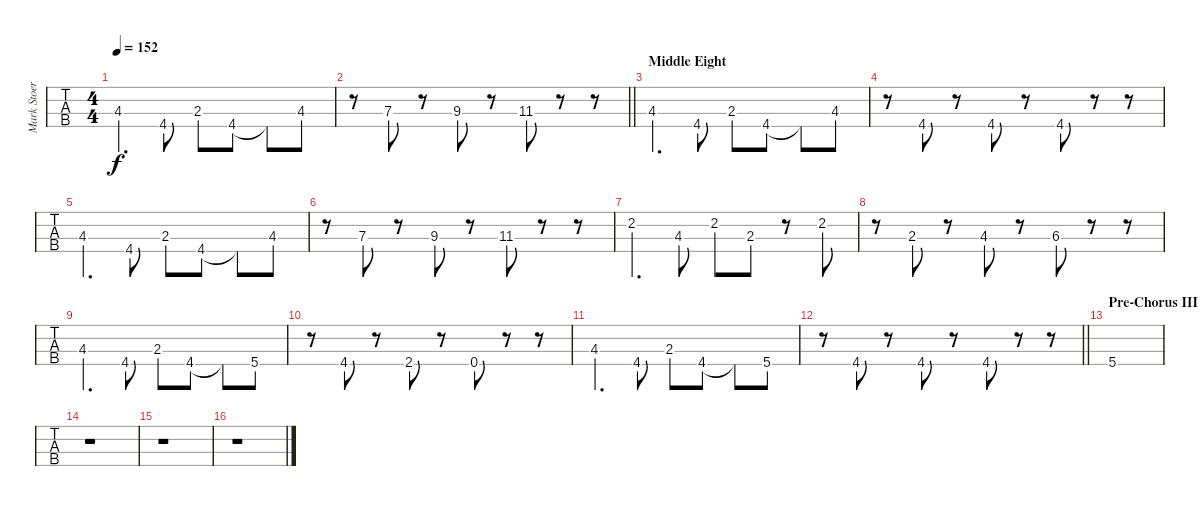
\track ("Mark Stoermer" "Mark Stoer") {instrument electricbassfinger}
\staff {tabs}
\tuning (G2 D2 A1 E1) {hide}
\ts (4 4)
\tempo 152
\clef f4
\ks c
4.3{st}.4{d dy f} 4.4.8 2.3.8 4.4.8 4.4{t}.8 4.3.8 |
\barLineRight lightlight
r.8 7.3.8 r.8 9.3.8 r.8 11.3.8 r.8 r.8 |
\section ("" "Middle Eight")
4.3{st}.4{d} 4.4.8 2.3.8 4.4.8 4.4{t}.8 4.3.8 |
r.8 4.4.8 r.8 4.4.8 r.8 4.4.8 r.8 r.8 |
4.3{st}.4{d} 4.4.8 2.3.8 4.4.8 4.4{t}.8 4.3.8 |
r.8 7.3.8 r.8 9.3.8 r.8 11.3.8 r.8 r.8 |
2.2{st}.4{d} 4.3.8 2.2.8 2.3.8 r.8 2.2.8 |
r.8 2.3.8 r.8 4.3.8 r.8 6.3.8 r.8 r.8 |
4.3{st}.4{d} 4.4.8 2.3.8 4.4.8 4.4{t}.8 5.4.8 |
r.8 4.4.8 r.8 2.4.8 r.8 0.4.8 r.8 r.8 |
4.3{st}.4{d} 4.4.8 2.3.8 4.4.8 4.4{t}.8 5.4.8 |
\barLineRight lightlight
r.8 4.4.8 r.8 4.4.8 r.8 4.4.8 r.8 r.8 |
\section ("" "Pre-Chorus III")
5.4.1 |
r.1 |
r.1 |
r.1
